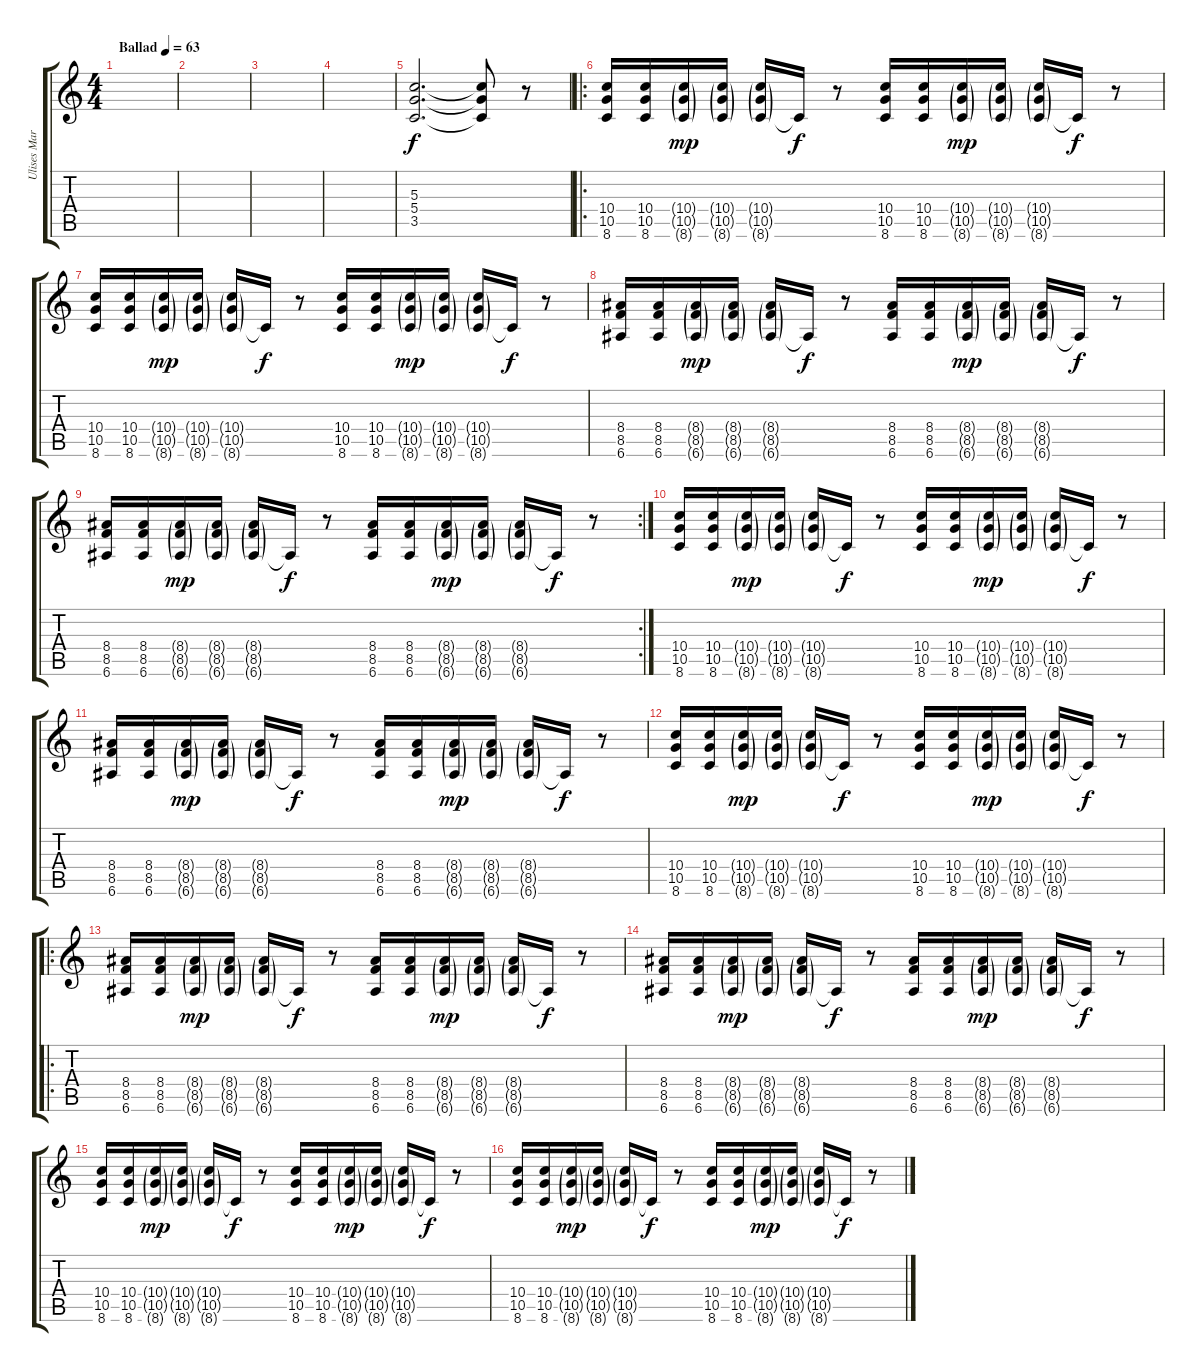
\track ("Ulises Mar" "Ulises Mar") {instrument overdrivenguitar}
\staff {score tabs}
\tuning (E4 B3 G3 D3 A2 E2) {hide}
\ts (4 4)
\tempo (63 "Ballad")
\clef g2
\ks c
|
|
|
|
(5.3 5.4 3.5).2{d} (5.3{t} 5.4{t} 3.5{t}).8 r.8 |
\ro
(10.4 10.5 8.6).16 (10.4 10.5 8.6).16 (10.4{g} 10.5{g} 8.6{g}).16{dy mp} (10.4{g} 10.5{g} 8.6{g}).16 (10.4{g} 10.5{g} 8.6{g}).16 8.6{t}.16{dy f} r.8 (10.4 10.5 8.6).16 (10.4 10.5 8.6).16 (10.4{g} 10.5{g} 8.6{g}).16{dy mp} (10.4{g} 10.5{g} 8.6{g}).16 (10.4{g} 10.5{g} 8.6{g}).16 8.6{t}.16{dy f} r.8 |
(10.4 10.5 8.6).16 (10.4 10.5 8.6).16 (10.4{g} 10.5{g} 8.6{g}).16{dy mp} (10.4{g} 10.5{g} 8.6{g}).16 (10.4{g} 10.5{g} 8.6{g}).16 8.6{t}.16{dy f} r.8 (10.4 10.5 8.6).16 (10.4 10.5 8.6).16 (10.4{g} 10.5{g} 8.6{g}).16{dy mp} (10.4{g} 10.5{g} 8.6{g}).16 (10.4{g} 10.5{g} 8.6{g}).16 8.6{t}.16{dy f} r.8 |
(8.4 8.5 6.6).16 (8.4 8.5 6.6).16 (8.4{g} 8.5{g} 6.6{g}).16{dy mp} (8.4{g} 8.5{g} 6.6{g}).16 (8.4{g} 8.5{g} 6.6{g}).16 6.6{t}.16{dy f} r.8 (8.4 8.5 6.6).16 (8.4 8.5 6.6).16 (8.4{g} 8.5{g} 6.6{g}).16{dy mp} (8.4{g} 8.5{g} 6.6{g}).16 (8.4{g} 8.5{g} 6.6{g}).16 6.6{t}.16{dy f} r.8 |
\rc 2
(8.4 8.5 6.6).16 (8.4 8.5 6.6).16 (8.4{g} 8.5{g} 6.6{g}).16{dy mp} (8.4{g} 8.5{g} 6.6{g}).16 (8.4{g} 8.5{g} 6.6{g}).16 6.6{t}.16{dy f} r.8 (8.4 8.5 6.6).16 (8.4 8.5 6.6).16 (8.4{g} 8.5{g} 6.6{g}).16{dy mp} (8.4{g} 8.5{g} 6.6{g}).16 (8.4{g} 8.5{g} 6.6{g}).16 6.6{t}.16{dy f} r.8 |
(10.4 10.5 8.6).16 (10.4 10.5 8.6).16 (10.4{g} 10.5{g} 8.6{g}).16{dy mp} (10.4{g} 10.5{g} 8.6{g}).16 (10.4{g} 10.5{g} 8.6{g}).16 8.6{t}.16{dy f} r.8 (10.4 10.5 8.6).16 (10.4 10.5 8.6).16 (10.4{g} 10.5{g} 8.6{g}).16{dy mp} (10.4{g} 10.5{g} 8.6{g}).16 (10.4{g} 10.5{g} 8.6{g}).16 8.6{t}.16{dy f} r.8 |
(8.4 8.5 6.6).16 (8.4 8.5 6.6).16 (8.4{g} 8.5{g} 6.6{g}).16{dy mp} (8.4{g} 8.5{g} 6.6{g}).16 (8.4{g} 8.5{g} 6.6{g}).16 6.6{t}.16{dy f} r.8 (8.4 8.5 6.6).16 (8.4 8.5 6.6).16 (8.4{g} 8.5{g} 6.6{g}).16{dy mp} (8.4{g} 8.5{g} 6.6{g}).16 (8.4{g} 8.5{g} 6.6{g}).16 6.6{t}.16{dy f} r.8 |
(10.4 10.5 8.6).16 (10.4 10.5 8.6).16 (10.4{g} 10.5{g} 8.6{g}).16{dy mp} (10.4{g} 10.5{g} 8.6{g}).16 (10.4{g} 10.5{g} 8.6{g}).16 8.6{t}.16{dy f} r.8 (10.4 10.5 8.6).16 (10.4 10.5 8.6).16 (10.4{g} 10.5{g} 8.6{g}).16{dy mp} (10.4{g} 10.5{g} 8.6{g}).16 (10.4{g} 10.5{g} 8.6{g}).16 8.6{t}.16{dy f} r.8 |
\ro
(8.4 8.5 6.6).16 (8.4 8.5 6.6).16 (8.4{g} 8.5{g} 6.6{g}).16{dy mp} (8.4{g} 8.5{g} 6.6{g}).16 (8.4{g} 8.5{g} 6.6{g}).16 6.6{t}.16{dy f} r.8 (8.4 8.5 6.6).16 (8.4 8.5 6.6).16 (8.4{g} 8.5{g} 6.6{g}).16{dy mp} (8.4{g} 8.5{g} 6.6{g}).16 (8.4{g} 8.5{g} 6.6{g}).16 6.6{t}.16{dy f} r.8 |
(8.4 8.5 6.6).16 (8.4 8.5 6.6).16 (8.4{g} 8.5{g} 6.6{g}).16{dy mp} (8.4{g} 8.5{g} 6.6{g}).16 (8.4{g} 8.5{g} 6.6{g}).16 6.6{t}.16{dy f} r.8 (8.4 8.5 6.6).16 (8.4 8.5 6.6).16 (8.4{g} 8.5{g} 6.6{g}).16{dy mp} (8.4{g} 8.5{g} 6.6{g}).16 (8.4{g} 8.5{g} 6.6{g}).16 6.6{t}.16{dy f} r.8 |
(10.4 10.5 8.6).16 (10.4 10.5 8.6).16 (10.4{g} 10.5{g} 8.6{g}).16{dy mp} (10.4{g} 10.5{g} 8.6{g}).16 (10.4{g} 10.5{g} 8.6{g}).16 8.6{t}.16{dy f} r.8 (10.4 10.5 8.6).16 (10.4 10.5 8.6).16 (10.4{g} 10.5{g} 8.6{g}).16{dy mp} (10.4{g} 10.5{g} 8.6{g}).16 (10.4{g} 10.5{g} 8.6{g}).16 8.6{t}.16{dy f} r.8 |
(10.4 10.5 8.6).16 (10.4 10.5 8.6).16 (10.4{g} 10.5{g} 8.6{g}).16{dy mp} (10.4{g} 10.5{g} 8.6{g}).16 (10.4{g} 10.5{g} 8.6{g}).16 8.6{t}.16{dy f} r.8 (10.4 10.5 8.6).16 (10.4 10.5 8.6).16 (10.4{g} 10.5{g} 8.6{g}).16{dy mp} (10.4{g} 10.5{g} 8.6{g}).16 (10.4{g} 10.5{g} 8.6{g}).16 8.6{t}.16{dy f} r.8
